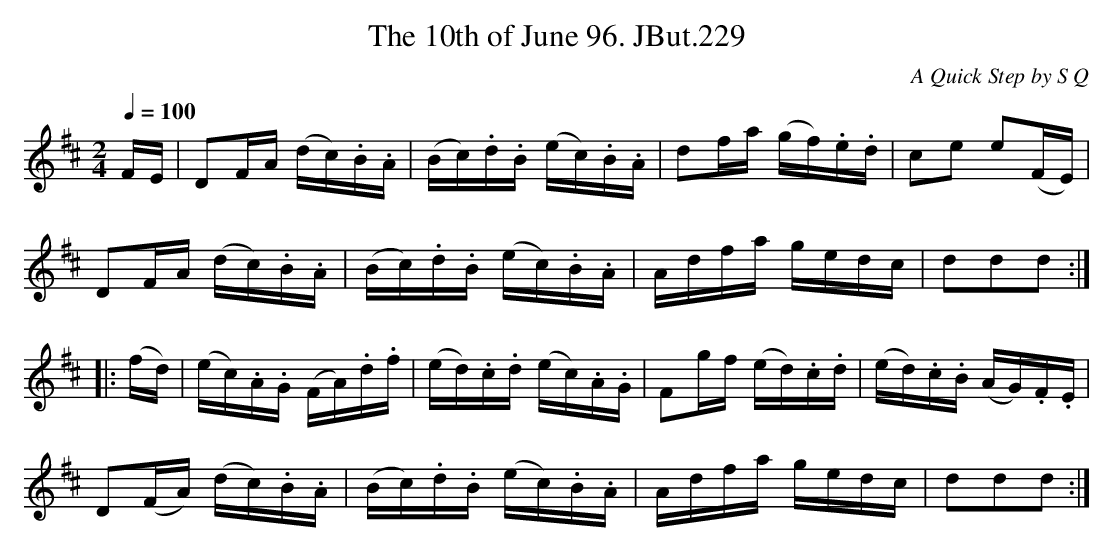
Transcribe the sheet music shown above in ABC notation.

X:1
T:10th of June 96. JBut.229, The
M:2/4
L:1/16
Q:1/4=100
C: A Quick Step by S Q
K:D
FE|D2FA (dc).B.A|(Bc).d.B (ec).B.A|d2fa (gf).e.d|c2e2 e2(FE)|
D2FA (dc).B.A|(Bc).d.B (ec).B.A|Adfa gedc|d2d2d2:|
|: (fd)|(ec).A.G (FA).d.f| (ed).c.d (ec).A.G|F2gf (ed).c.d|(ed).c.B (AG).F.E|
D2(FA) (dc).B.A|(Bc).d.B (ec).B.A|Adfa gedc|d2d2d2:|
